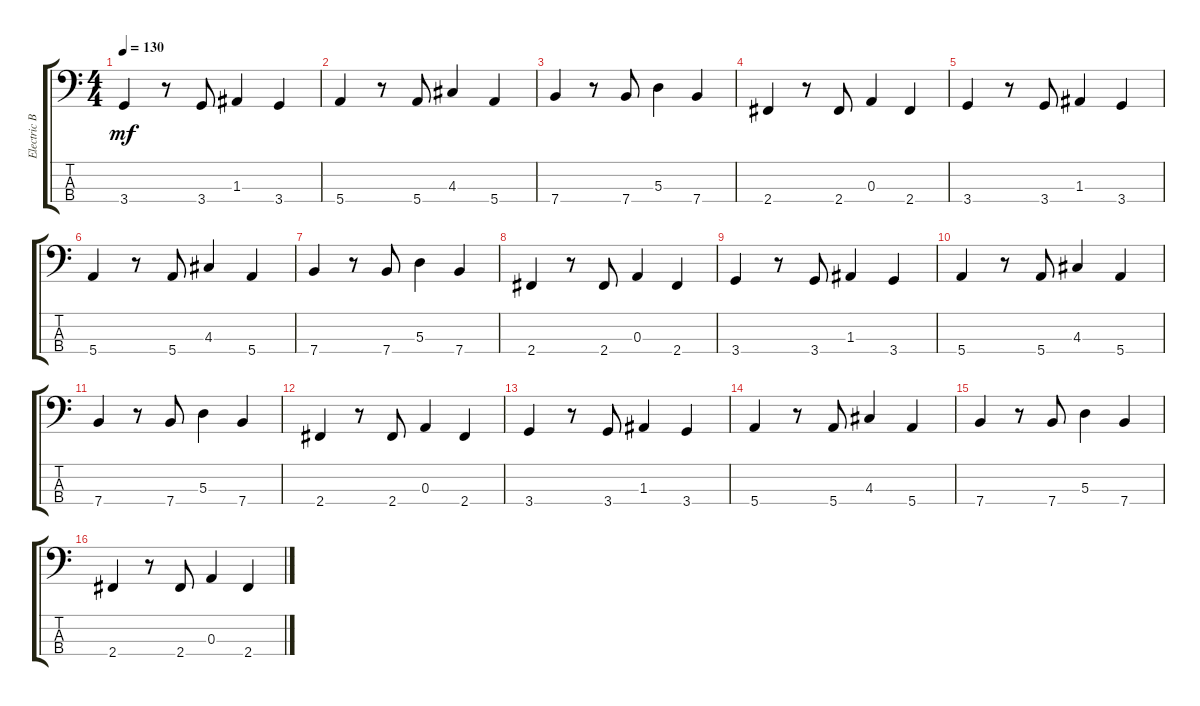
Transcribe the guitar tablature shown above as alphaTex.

\track ("Electric Bass" "Electric B") {instrument electricbassfinger}
\staff {score tabs}
\tuning (G2 D2 A1 E1) {hide}
\ts (4 4)
\tempo 130
\clef f4
\ks c
3.4.4{dy mf} r.8 3.4.8 1.3.4 3.4.4 |
5.4.4 r.8 5.4.8 4.3.4 5.4.4 |
7.4.4 r.8 7.4.8 5.3.4 7.4.4 |
2.4.4 r.8 2.4.8 0.3.4 2.4.4 |
3.4.4 r.8 3.4.8 1.3.4 3.4.4 |
5.4.4 r.8 5.4.8 4.3.4 5.4.4 |
7.4.4 r.8 7.4.8 5.3.4 7.4.4 |
2.4.4 r.8 2.4.8 0.3.4 2.4.4 |
3.4.4 r.8 3.4.8 1.3.4 3.4.4 |
5.4.4 r.8 5.4.8 4.3.4 5.4.4 |
7.4.4 r.8 7.4.8 5.3.4 7.4.4 |
2.4.4 r.8 2.4.8 0.3.4 2.4.4 |
3.4.4 r.8 3.4.8 1.3.4 3.4.4 |
5.4.4 r.8 5.4.8 4.3.4 5.4.4 |
7.4.4 r.8 7.4.8 5.3.4 7.4.4 |
2.4.4 r.8 2.4.8 0.3.4 2.4.4
